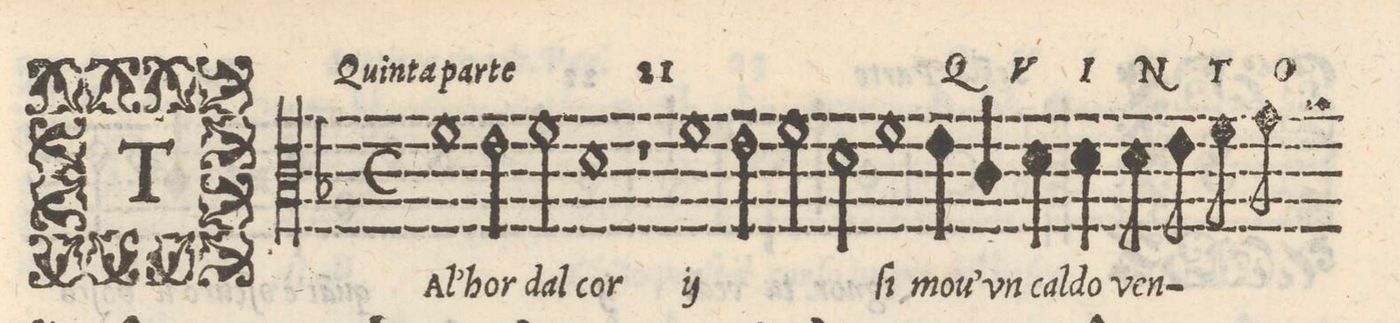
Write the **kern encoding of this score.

**kern	**text
*I"QVINTO	*
*clefC3	*
*k[b-]	*
*met(c)	*
*M2/1	*
1f\	TAl'
2e\	hor
2f\	dal
=2-	=2-
1d\	cor
1r	.
=3-	=3-
*	*ij
1f\	Tal'
2e\	hor
2f\	dal
=4-	=4-
2d\	cor
*	*Xij
1f\	ſi
4e\	mo-
4c/	-u'vn
=5-	=5-
4d\	cal-
4d\	-do
8d\	ven-
8e\	.
8f\	.
8g\	.
*-	*-
